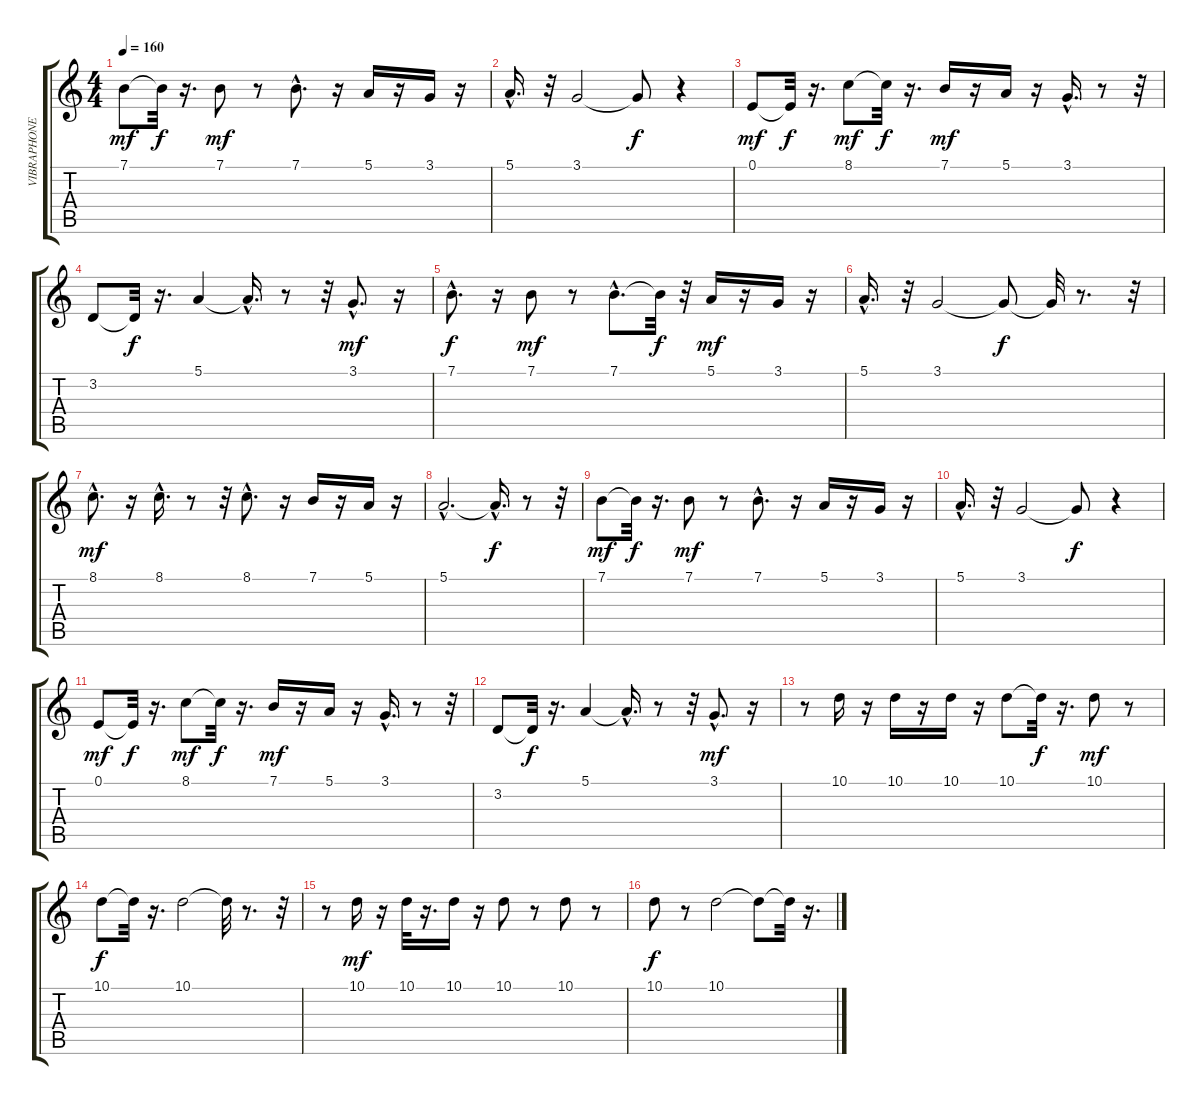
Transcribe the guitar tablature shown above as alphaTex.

\track ("VIBRAPHONE" "VIBRAPHONE") {instrument vibraphone}
\staff {score tabs}
\tuning (E4 B3 G3 D3 A2 E2) {hide}
\ts (4 4)
\tempo 160
\clef g2
\ks c
7.1.8{dy mf} 7.1{t}.32{dy f} r.16{d} 7.1.8{dy mf} r.8 7.1{hac}.8{d} r.16 5.1.16 r.16 3.1.16 r.16 |
5.1{hac}.16{d} r.32 3.1.2 3.1{t}.8{dy f} r.4 |
0.1.8{dy mf} 0.1{t}.32{dy f} r.16{d} 8.1.8{dy mf} 8.1{t}.32{dy f} r.16{d} 7.1.16{dy mf} r.16 5.1.16 r.16 3.1{hac}.16{d} r.8 r.32 |
3.2.8 3.2{t}.32{dy f} r.16{d} 5.1.4 5.1{hac t}.16{d} r.8 r.32 3.1{hac}.8{d dy mf} r.16 |
7.1{hac}.8{d dy f} r.16 7.1.8{dy mf} r.8 7.1{hac}.8{d} 7.1{t}.32{dy f} r.32 5.1.16{dy mf} r.16 3.1.16 r.16 |
5.1{hac}.16{d} r.32 3.1.2 3.1{t}.8{dy f} 3.1{t}.32 r.8{d} r.32 |
8.1{hac}.8{d dy mf} r.16 8.1{hac}.16{d} r.8 r.32 8.1{hac}.8{d} r.16 7.1.16 r.16 5.1.16 r.16 |
5.1{hac}.2{d} 5.1{hac t}.16{d dy f} r.8 r.32 |
7.1.8{dy mf} 7.1{t}.32{dy f} r.16{d} 7.1.8{dy mf} r.8 7.1{hac}.8{d} r.16 5.1.16 r.16 3.1.16 r.16 |
5.1{hac}.16{d} r.32 3.1.2 3.1{t}.8{dy f} r.4 |
0.1.8{dy mf} 0.1{t}.32{dy f} r.16{d} 8.1.8{dy mf} 8.1{t}.32{dy f} r.16{d} 7.1.16{dy mf} r.16 5.1.16 r.16 3.1{hac}.16{d} r.8 r.32 |
3.2.8 3.2{t}.32{dy f} r.16{d} 5.1.4 5.1{hac t}.16{d} r.8 r.32 3.1{hac}.8{d dy mf} r.16 |
r.8 10.1.16 r.16 10.1.16 r.16 10.1.16 r.16 10.1.8 10.1{t}.32{dy f} r.16{d} 10.1.8{dy mf} r.8 |
10.1.8{dy f} 10.1{t}.32 r.16{d} 10.1.2 10.1{t}.32 r.8{d} r.32 |
r.8 10.1.16{dy mf} r.16 10.1.32 r.16{d} 10.1.16 r.16 10.1.8 r.8 10.1.8 r.8 |
10.1.8{dy f} r.8 10.1.2 10.1{t}.8 10.1{t}.32 r.16{d}
